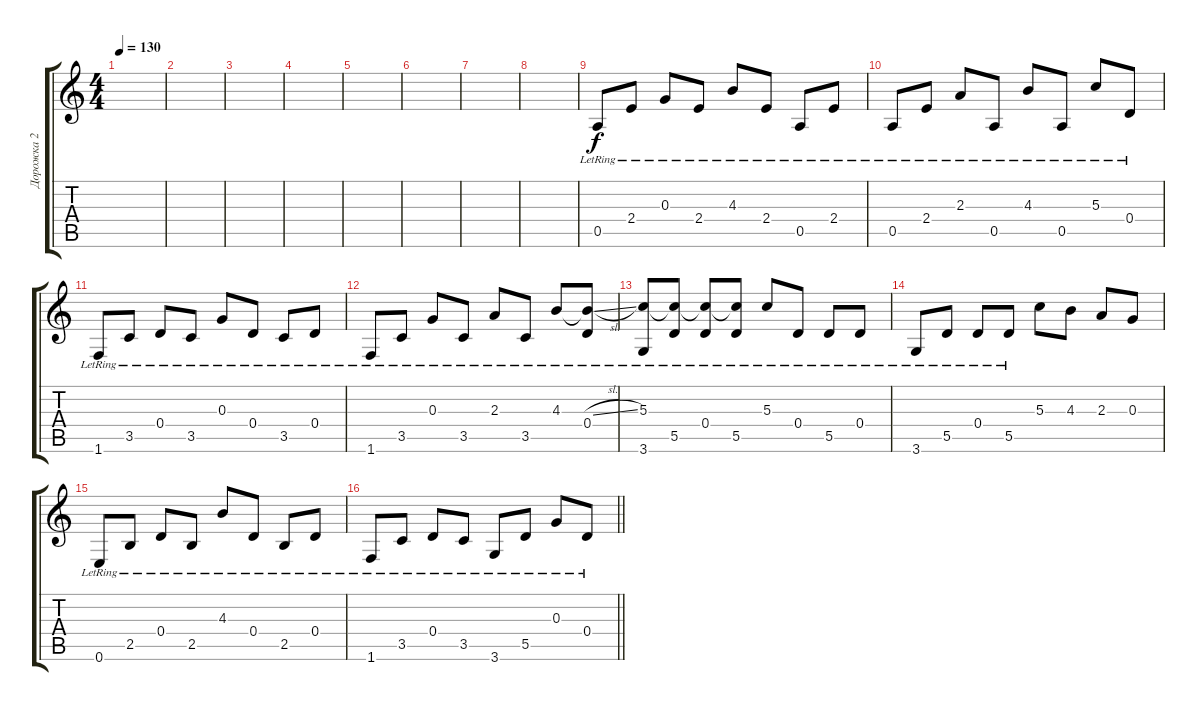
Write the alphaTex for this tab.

\track ("Дорожка 2" "Дорожка 2") {instrument acousticguitarsteel}
\staff {score tabs}
\tuning (E4 B3 G3 D3 A2 E2) {hide}
\ts (4 4)
\tempo 130
\clef g2
\ks c
|
|
|
|
|
|
|
|
0.5{lr}.8 2.4{lr}.8 0.3{lr}.8 2.4{lr}.8 4.3{lr}.8 2.4{lr}.8 0.5{lr}.8 2.4{lr}.8 |
0.5{lr}.8 2.4{lr}.8 2.3{lr}.8 0.5{lr}.8 4.3{lr}.8 0.5{lr}.8 5.3{lr}.8 0.4{lr}.8 |
1.6{lr}.8 3.5{lr}.8 0.4{lr}.8 3.5{lr}.8 0.3{lr}.8 0.4{lr}.8 3.5{lr}.8 0.4{lr}.8 |
1.6{lr}.8 3.5{lr}.8 0.3{lr}.8 3.5{lr}.8 2.3{lr}.8 3.5{lr}.8 4.3{lr}.8 (4.3{sl t} 0.4{lr}).8 |
(5.3 3.6{lr}).8 (5.3{t} 5.5{lr}).8 (5.3{t} 0.4{lr}).8 (5.3{t} 5.5{lr}).8 5.3{lr}.8 0.4{lr}.8 5.5{lr}.8 0.4{lr}.8 |
3.6{lr}.8 5.5{lr}.8 0.4{lr}.8 5.5{lr}.8 5.3.8 4.3.8 2.3.8 0.3.8 |
0.6{lr}.8 2.5{lr}.8 0.4{lr}.8 2.5{lr}.8 4.3{lr}.8 0.4{lr}.8 2.5{lr}.8 0.4{lr}.8 |
\barLineRight lightlight
1.6{lr}.8 3.5{lr}.8 0.4{lr}.8 3.5{lr}.8 3.6{lr}.8 5.5{lr}.8 0.3{lr}.8 0.4{lr}.8
